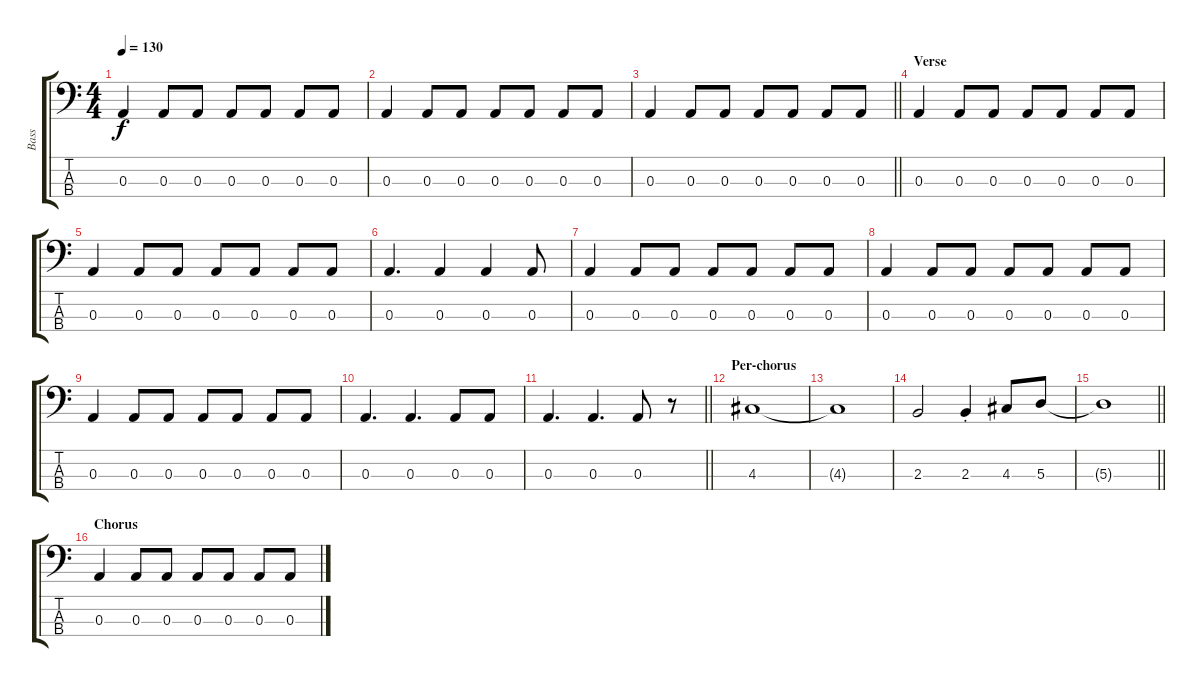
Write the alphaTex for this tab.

\track ("Bass" "Bass") {instrument electricbasspick}
\staff {score tabs}
\tuning (G2 D2 A1 E1) {hide}
\ts (4 4)
\tempo 130
\clef f4
\ks c
0.3.4{dy f} 0.3.8 0.3.8 0.3.8 0.3.8 0.3.8 0.3.8 |
0.3.4 0.3.8 0.3.8 0.3.8 0.3.8 0.3.8 0.3.8 |
\barLineRight lightlight
0.3.4 0.3.8 0.3.8 0.3.8 0.3.8 0.3.8 0.3.8 |
\section ("" "Verse")
0.3.4 0.3.8 0.3.8 0.3.8 0.3.8 0.3.8 0.3.8 |
0.3.4 0.3.8 0.3.8 0.3.8 0.3.8 0.3.8 0.3.8 |
0.3.4{d} 0.3.4 0.3.4 0.3.8 |
0.3.4 0.3.8 0.3.8 0.3.8 0.3.8 0.3.8 0.3.8 |
0.3.4 0.3.8 0.3.8 0.3.8 0.3.8 0.3.8 0.3.8 |
0.3.4 0.3.8 0.3.8 0.3.8 0.3.8 0.3.8 0.3.8 |
0.3.4{d} 0.3.4{d} 0.3.8 0.3.8 |
\barLineRight lightlight
0.3.4{d} 0.3.4{d} 0.3.8 r.8 |
\section ("" "Per-chorus")
4.3.1 |
4.3{t}.1 |
2.3.2 2.3{st}.4 4.3.8 5.3.8 |
\barLineRight lightlight
5.3{t}.1 |
\section ("" "Chorus")
0.3.4 0.3.8 0.3.8 0.3.8 0.3.8 0.3.8 0.3.8
